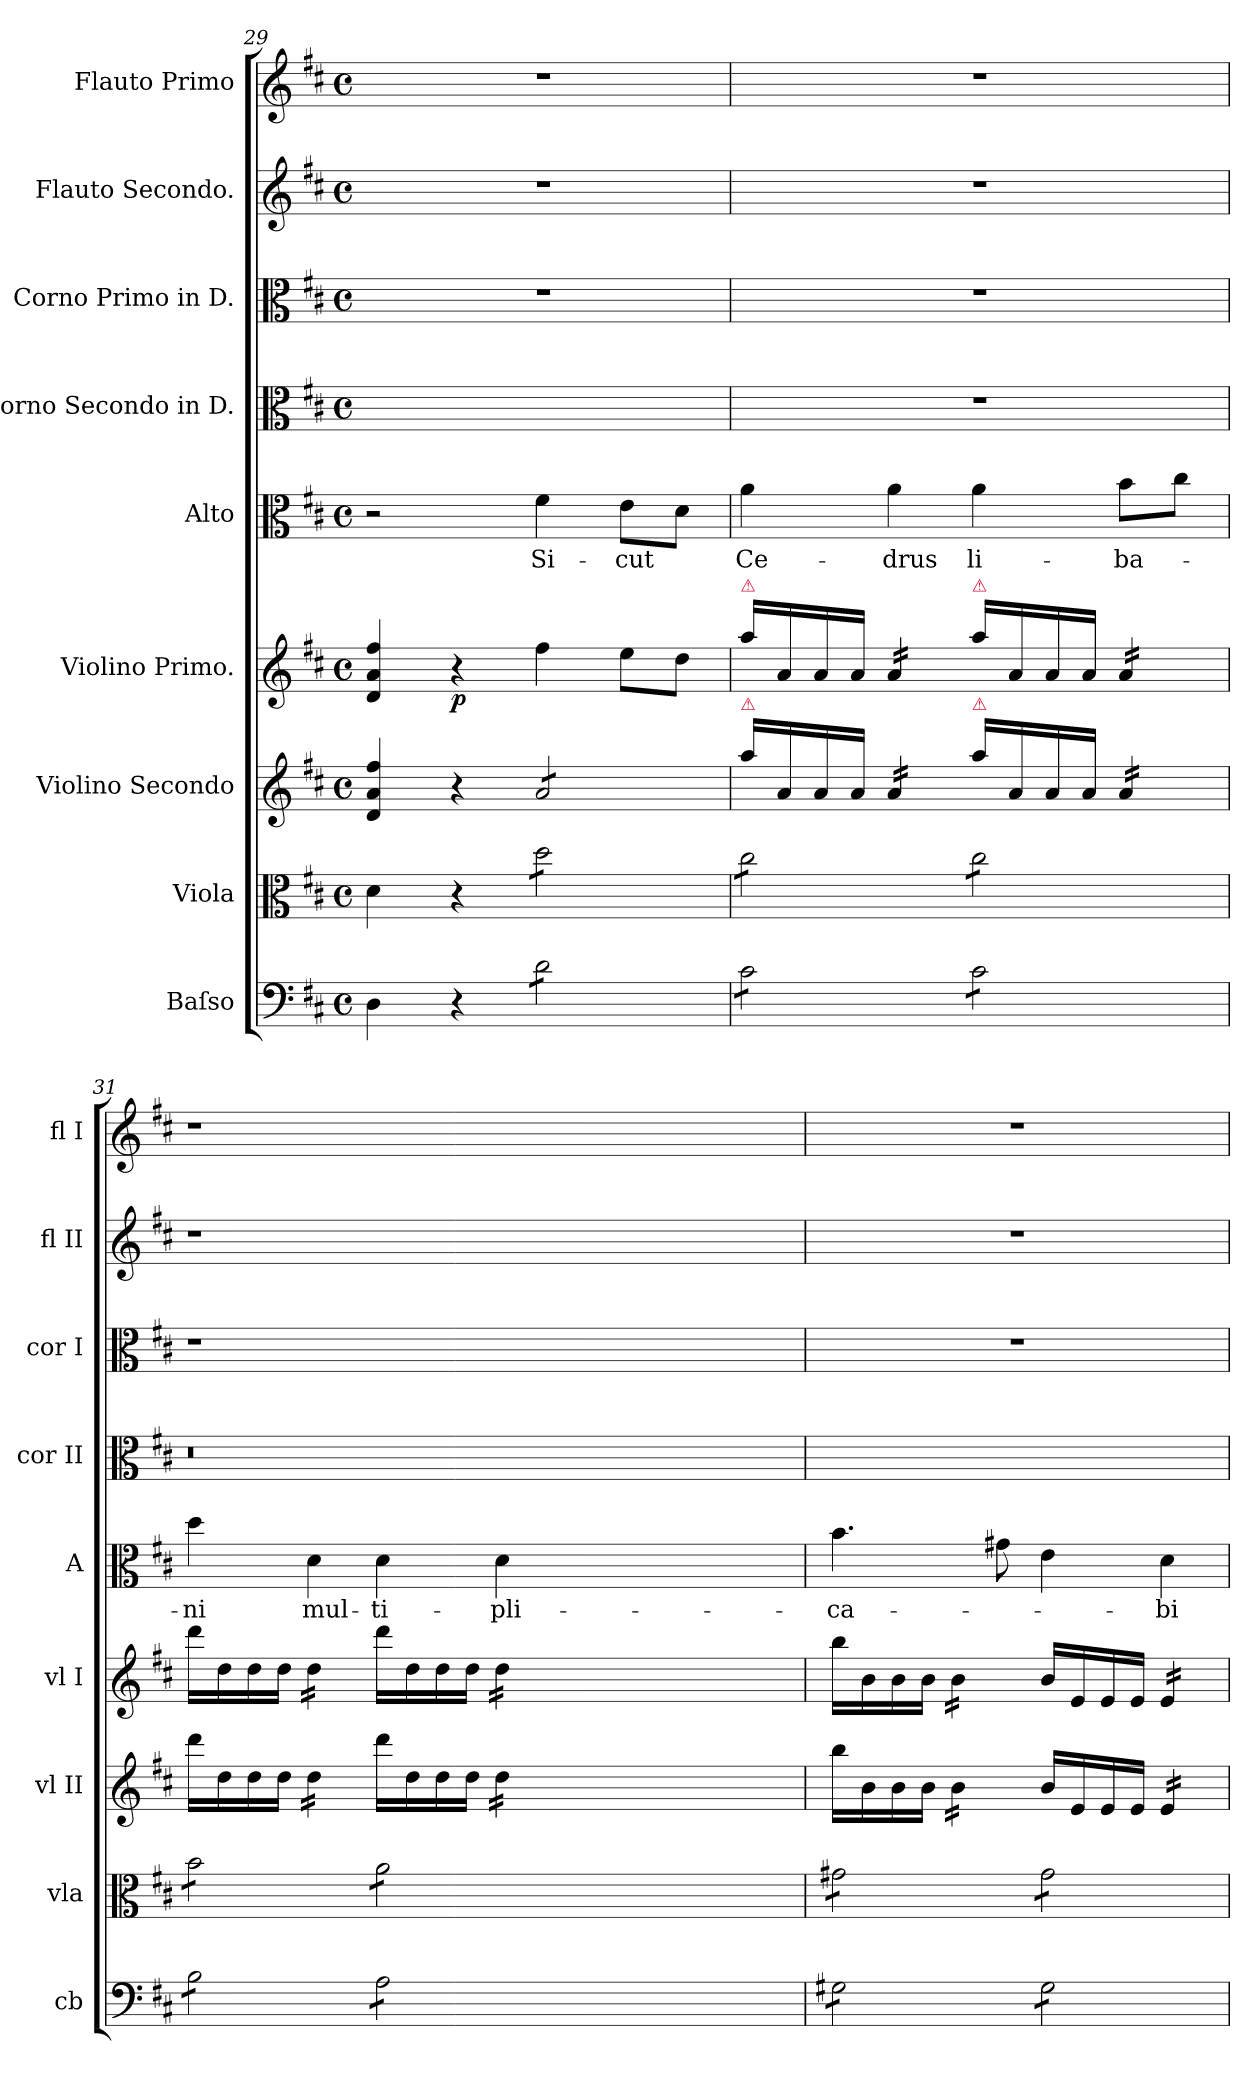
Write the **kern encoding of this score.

**kern	**kern	**kern	**kern	**dynam	**kern	**text	**kern	**kern	**kern	**kern
*part9	*part8	*part7	*part6	*part6	*part5	*part5	*part4	*part3	*part2	*part1
*staff9	*staff8	*staff7	*staff6	*staff6	*staff5	*staff5	*staff4	*staff3	*staff2	*staff1
*I"Baſso	*I"Viola	*I"Violino Secondo	*I"Violino Primo.	*	*I"Alto	*	*I"Corno Secondo in D.	*I"Corno Primo in D.	*I"Flauto Secondo.	*I"Flauto Primo
*I'cb	*I'vla	*I'vl II	*I'vl I	*	*I'A	*	*I'cor II	*I'cor I	*I'fl II	*I'fl I
*clefF4	*clefC3	*clefG2	*clefG2	*	*clefC3	*	*clefC3	*clefC3	*clefG2	*clefG2
*k[f#c#]	*k[f#c#]	*k[f#c#]	*k[f#c#]	*	*k[f#c#]	*	*k[f#c#]	*k[f#c#]	*k[f#c#]	*k[f#c#]
*D:	*D:	*D:	*D:	*	*D:	*	*D:	*D:	*D:	*D:
*M4/4	*M4/4	*M4/4	*M4/4	*	*M4/4	*	*M4/4	*M4/4	*M4/4	*M4/4
*met(c)	*met(c)	*met(c)	*met(c)	*	*met(c)	*	*met(c)	*met(c)	*met(c)	*met(c)
=29	=29	=29	=29	=29	=29	=29	=29	=29	=29	=29
4D\	4d\	4d/ 4a/ 4ff#/	4d/ 4a/ 4ff#/	.	2r	.	1ryy	1r	1r	1r
!	!	!	!	!LO:DY:b	!	!	!	!	!	!
4r	4r	4r	4r	p	.	.	.	.	.	.
*tremolo	*	*	*	*	*	*	*	*	*	*
*	*tremolo	*	*	*	*	*	*	*	*	*
*	*	*tremolo	*	*	*	*	*	*	*	*
8d\L	8dd\L	8a/L	4ff#\	.	4f#\	Si-	.	.	.	.
8d\	8dd\	8a/	.	.	.	.	.	.	.	.
8d\	8dd\	8a/	8ee\L	.	8e\L	-cut	.	.	.	.
8d\J	8dd\J	8a/J	8dd\J	.	8d\J	.	.	.	.	.
*	*	*Xtremolo	*	*	*	*	*	*	*	*
=30	=30	=30	=30	=30	=30	=30	=30	=30	=30	=30
!	!	!	!LO:TX:a:color=crimson:t=⚠	!	!	!	!	!	!	!
!	!	!LO:TX:a:color=crimson:t=⚠	!	!	!	!	!	!	!	!
8c#\L	8cc#\L	16aa\LL	16aa\LL	.	4a\	Ce-	1r	1r	1r	1r
.	.	16a/	16a/	.	.	.	.	.	.	.
8c#\	8cc#\	16a/	16a/	.	.	.	.	.	.	.
.	.	16a/JJ	16a/JJ	.	.	.	.	.	.	.
*	*	*tremolo	*	*	*	*	*	*	*	*
*	*	*	*tremolo	*	*	*	*	*	*	*
8c#\	8cc#\	16a/LL	16a/LL	.	4a\	-drus	.	.	.	.
.	.	16a/	16a/	.	.	.	.	.	.	.
8c#\J	8cc#\J	16a/	16a/	.	.	.	.	.	.	.
.	.	16a/JJ	16a/JJ	.	.	.	.	.	.	.
*	*	*	*Xtremolo	*	*	*	*	*	*	*
*	*	*Xtremolo	*	*	*	*	*	*	*	*
!	!	!	!LO:TX:a:color=crimson:t=⚠	!	!	!	!	!	!	!
!	!	!LO:TX:a:color=crimson:t=⚠	!	!	!	!	!	!	!	!
8c#\L	8cc#\L	16aa\LL	16aa\LL	.	4a\	li-	.	.	.	.
.	.	16a/	16a/	.	.	.	.	.	.	.
8c#\	8cc#\	16a/	16a/	.	.	.	.	.	.	.
.	.	16a/JJ	16a/JJ	.	.	.	.	.	.	.
*	*	*tremolo	*	*	*	*	*	*	*	*
*	*	*	*tremolo	*	*	*	*	*	*	*
8c#\	8cc#\	16a/LL	16a/LL	.	8b\L	-ba-	.	.	.	.
.	.	16a/	16a/	.	.	.	.	.	.	.
8c#\J	8cc#\J	16a/	16a/	.	8cc#\J	.	.	.	.	.
.	.	16a/JJ	16a/JJ	.	.	.	.	.	.	.
*	*	*	*Xtremolo	*	*	*	*	*	*	*
*	*	*Xtremolo	*	*	*	*	*	*	*	*
=31	=31	=31	=31	=31	=31	=31	=31	=31	=31	=31
8B\L	8b\L	16ddd\LL	16ddd\LL	.	4dd\	-ni	0.r	1r	1r	1r
.	.	16dd\	16dd\	.	.	.	.	.	.	.
8B\	8b\	16dd\	16dd\	.	.	.	.	.	.	.
.	.	16dd\JJ	16dd\JJ	.	.	.	.	.	.	.
*	*	*tremolo	*	*	*	*	*	*	*	*
*	*	*	*tremolo	*	*	*	*	*	*	*
8B\	8b\	16dd\LL	16dd\LL	.	4d\	mul-	.	.	.	.
.	.	16dd\	16dd\	.	.	.	.	.	.	.
8B\J	8b\J	16dd\	16dd\	.	.	.	.	.	.	.
.	.	16dd\JJ	16dd\JJ	.	.	.	.	.	.	.
*	*	*	*Xtremolo	*	*	*	*	*	*	*
*	*	*Xtremolo	*	*	*	*	*	*	*	*
8A\L	8a\L	16ddd\LL	16ddd\LL	.	4d\	-ti-	.	.	.	.
.	.	16dd\	16dd\	.	.	.	.	.	.	.
8A\	8a\	16dd\	16dd\	.	.	.	.	.	.	.
.	.	16dd\JJ	16dd\JJ	.	.	.	.	.	.	.
*	*	*tremolo	*	*	*	*	*	*	*	*
*	*	*	*tremolo	*	*	*	*	*	*	*
8A\	8a\	16dd\LL	16dd\LL	.	4d\	-pli-	.	.	.	.
.	.	16dd\	16dd\	.	.	.	.	.	.	.
8A\J	8a\J	16dd\	16dd\	.	.	.	.	.	.	.
.	.	16dd\JJ	16dd\JJ	.	.	.	.	.	.	.
*	*	*	*Xtremolo	*	*	*	*	*	*	*
*	*	*Xtremolo	*	*	*	*	*	*	*	*
0ryy	0ryy	0ryy	0ryy	.	0ryy	.	.	0ryy	0ryy	0ryy
=32	=32	=32	=32	=32	=32	=32	=32	=32	=32	=32
8G#X\L	8g#X\L	16bb\LL	16bb\LL	.	4.b\	-ca-	1ryy	1r	1r	1r
.	.	16b\	16b\	.	.	.	.	.	.	.
8G#X\	8g#X\	16b\	16b\	.	.	.	.	.	.	.
.	.	16b\JJ	16b\JJ	.	.	.	.	.	.	.
*	*	*tremolo	*	*	*	*	*	*	*	*
*	*	*	*tremolo	*	*	*	*	*	*	*
8G#X\	8g#X\	16b\LL	16b\LL	.	.	.	.	.	.	.
.	.	16b\	16b\	.	.	.	.	.	.	.
8G#X\J	8g#X\J	16b\	16b\	.	8g#X\	.	.	.	.	.
.	.	16b\JJ	16b\JJ	.	.	.	.	.	.	.
*	*	*	*Xtremolo	*	*	*	*	*	*	*
*	*	*Xtremolo	*	*	*	*	*	*	*	*
8G#\L	8g#\L	16b/LL	16b/LL	.	4e\	.	.	.	.	.
.	.	16e/	16e/	.	.	.	.	.	.	.
8G#\	8g#\	16e/	16e/	.	.	.	.	.	.	.
.	.	16e/JJ	16e/JJ	.	.	.	.	.	.	.
*	*	*tremolo	*	*	*	*	*	*	*	*
*	*	*	*tremolo	*	*	*	*	*	*	*
8G#\	8g#\	16e/LL	16e/LL	.	4d\	-bi-	.	.	.	.
.	.	16e/	16e/	.	.	.	.	.	.	.
8G#\J	8g#\J	16e/	16e/	.	.	.	.	.	.	.
*	*Xtremolo	*	*	*	*	*	*	*	*	*
*Xtremolo	*	*	*	*	*	*	*	*	*	*
.	.	16e/JJ	16e/JJ	.	.	.	.	.	.	.
*	*	*	*Xtremolo	*	*	*	*	*	*	*
*	*	*Xtremolo	*	*	*	*	*	*	*	*
=	=	=	=	=	=	=	=	=	=	=
*-	*-	*-	*-	*-	*-	*-	*-	*-	*-	*-
